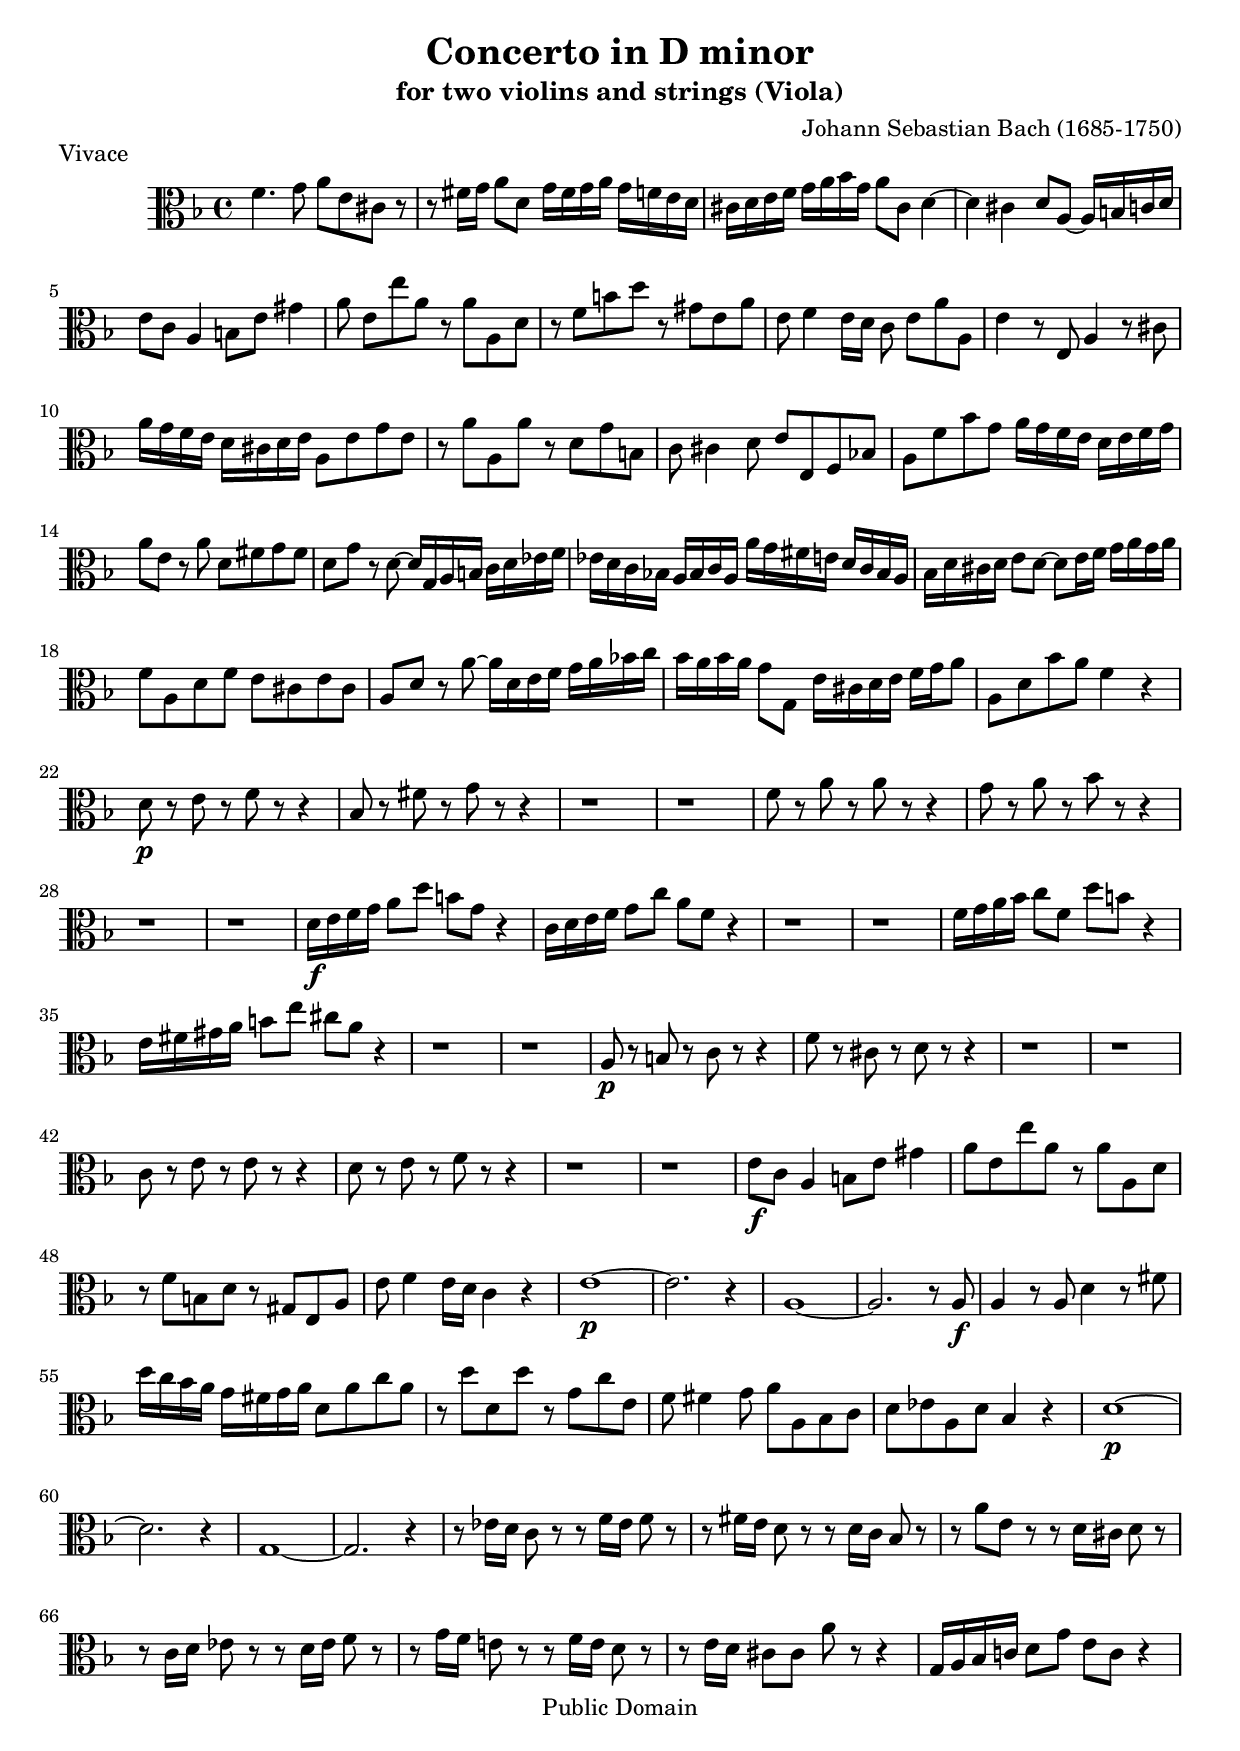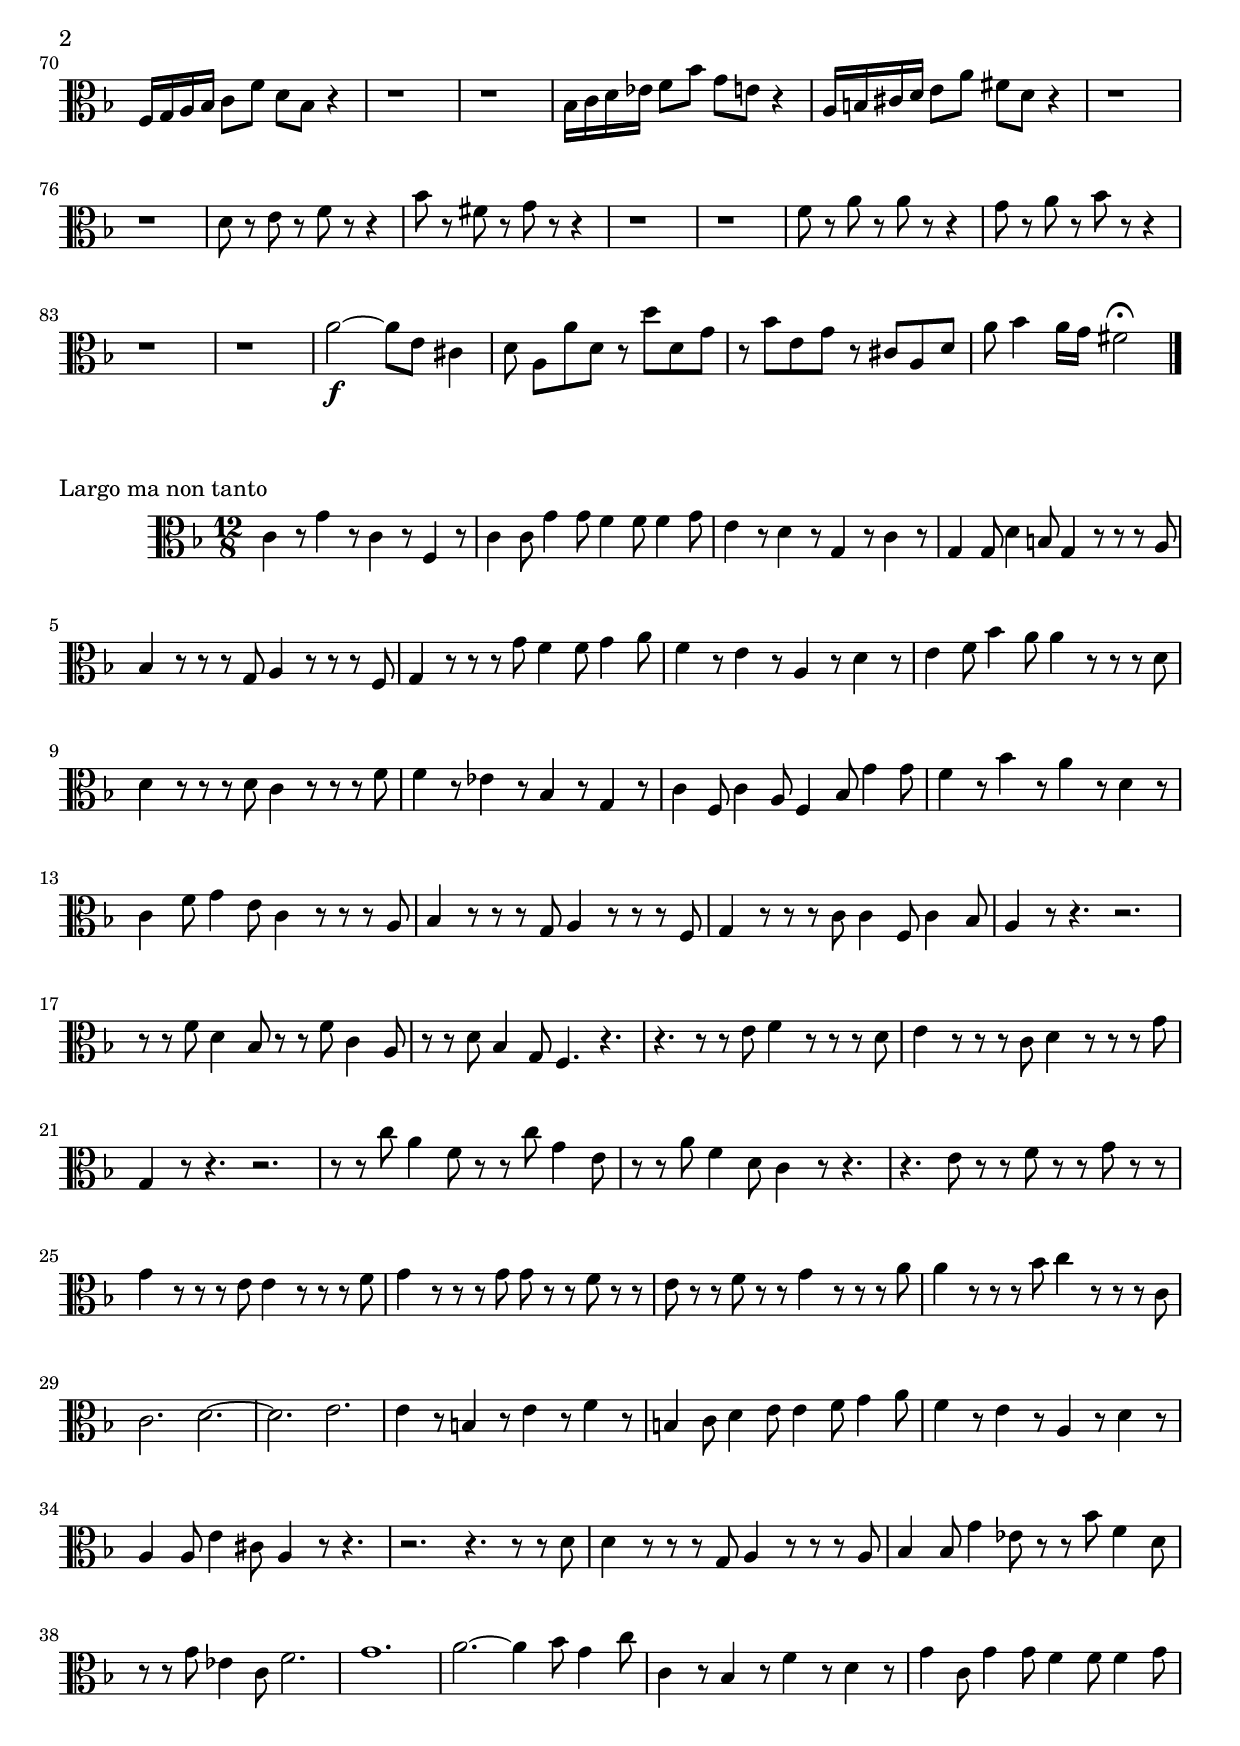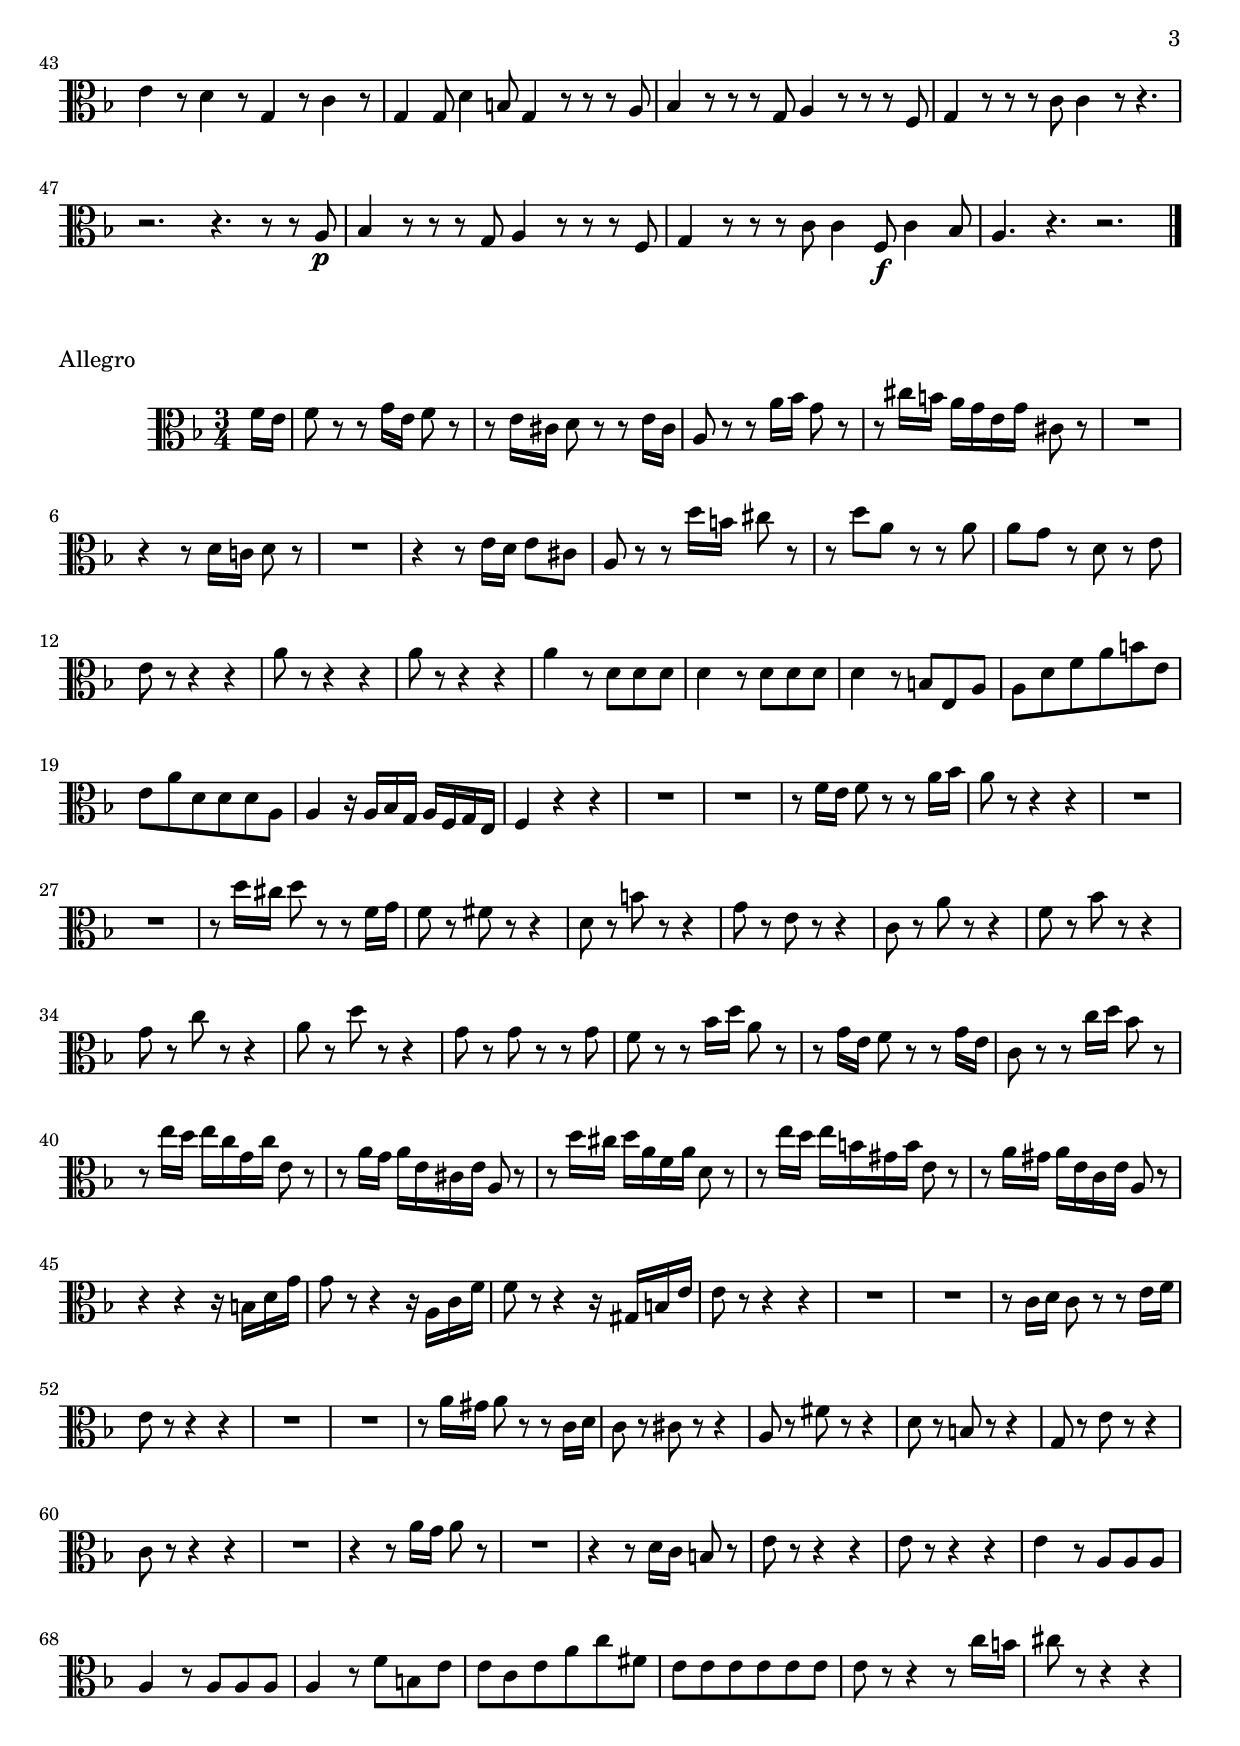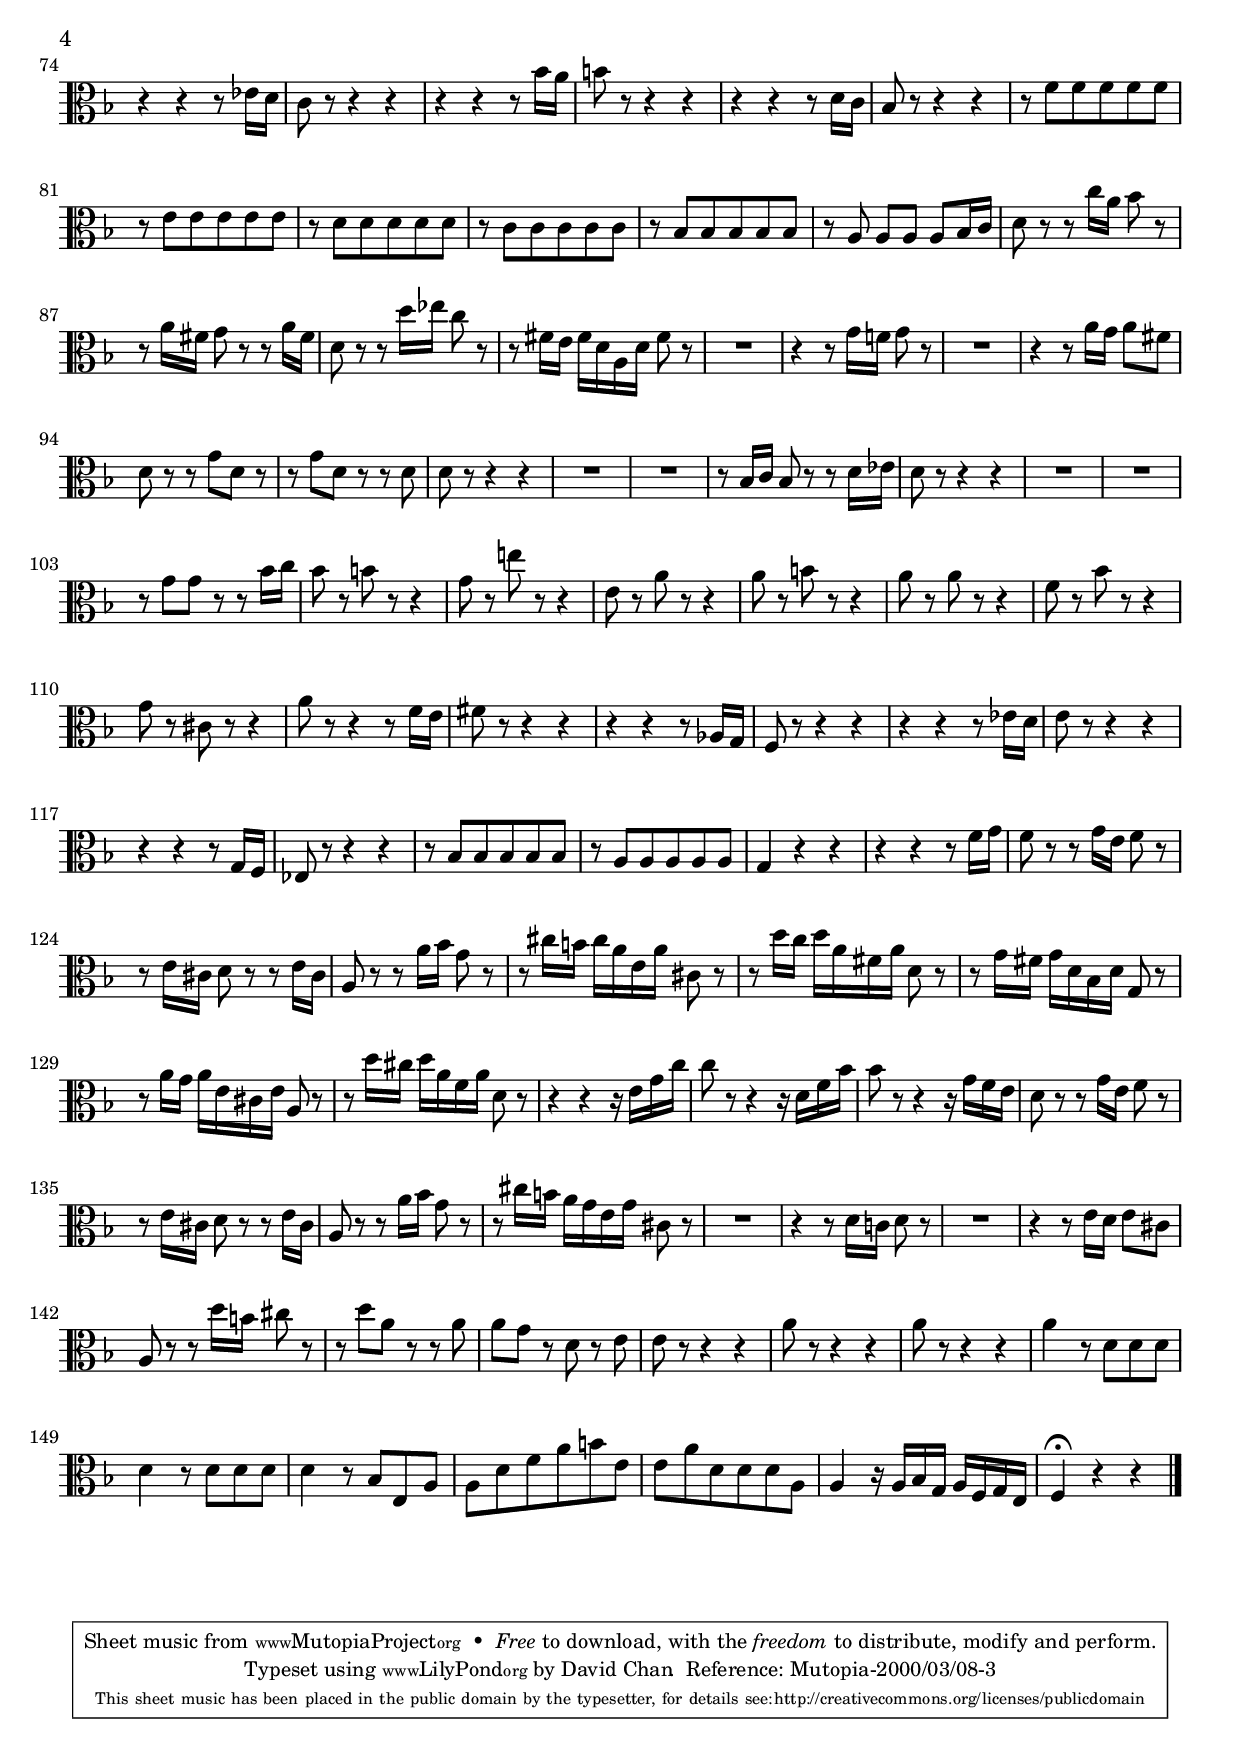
% This file creates the part for viola.

% The edition from which this was typed has orchestral accompaniment.
% I don't know if there's a piano arrangement which is out of copyright.

\header {
    \include "header.ly"
    subtitle =	"for two violins and strings (Viola)"
    % Want "Viola" to appear in subtitle
    filename = "viola.ly"
}

\version "2.14.0"
%Viola, 1st movement

violaB =  \relative c' {
    f4. g8 a e cis r |
    r fis16 g a8 d, g16 fis g a g f e d |
    cis d e f g a bes g a8 cis, d4 ~ |
    d cis d8 a ~ a16 b c d |
    e8 c a4 b8 e gis4 |
    a8  e[ e' a,] r a a, d |
    r f b d r gis, e a |
    e f4 e16 d c8  e[ a a,] |
    e'4 r8 e, a4 r8 cis |
    a'16 g f e d cis d e a,8 e' g e |
    r a a, a' r d, g b, |
    c cis4 d8 e e, f bes! |
    a f' bes g a16 g f e d e f g |
    a8 e r a d, fis g fis |
    d g r d ~ d16 g, a b c d es f |
    es d c bes! a bes c a a' g fis e d c bes a |
    bes d cis d e8 d ~ d e16 f g a g a |
    f8 a, d f e cis e cis |
    a d r a' ~ a16 d, e f g a bes! c |
    bes a bes a g8 g, e'16 cis d e f g a8 |
    a, d bes' a f4 r |
    
    d8\p r e r f r r4 |
    bes,8 r fis' r g r r4 |
    r1 |
    r |
    f8 r a r a r r4 |
    g8 r a r bes r r4 |
    r1 |
    r |
    d,16\f e f g a8 d b g r4 |
    c,16 d e f g8 c a f r4 |
    r1 |
    r |
    f16 g a bes c8 f, d' b r4 |
    e,16 fis gis a b8 e cis a r4 |
    r1 |
    r |
    a,8\p r b r c r r4 |
    f8 r cis r d r r4 |
    r1 |
    r |
    c8 r e r e r r4 |
    d8 r e r f r r4 |
    r1 |
    r |

    e8\f c a4 b8 e gis4 |
    a8 e e' a, r a a, d |
    r f b, d r gis, e a |
    e' f4 e16 d c4 r |
    e1\p ~ |
    e2. r4 |
    a,1 ~ |
    a2. r8 a\f |
    a4 r8 a d4 r8 fis |
    d'16 c bes a g fis g a d,8 a' c a |
    r d d, d' r g, c e, |
    f fis4 g8 a a, bes c |
    d es a, d bes4 r |
    d1\p ~ |
    d2. r4 |
    g,1 ~ |
    g2. r4 |
    r8 es'16 d c8 r r f16 es f8 r |
    r fis16 e d8 r r d16 c bes8 r |
    r a'8 e r r d16 cis d8 r |
    r c16 d es8 r r d16 es f8 r |
    r g16 f e!8 r r f16 e d8 r |
    r e16 d cis8 cis a' r r4 |
    g,16 a bes c! d8 g e c r4 |
    f,16 g a bes c8 f d bes r4 |
    r1 |
    r |
    bes16 c d es f8 bes g e! r4 |
    a,16 b cis d e8 a fis d r4 |
    r1 |
    r |
    d8 r e r f r r4 |
    bes8 r fis r g r r4 |
    r1 |
    r |
    f8 r a r a r r4 |
    g8 r a r bes r r4 |
    r1 |
    r |
    a2\f ~ a8 e cis4 |
    d8  a[ a' d,] r d' d, g |
    r bes e, g r cis, a d |
    a' bes4 a16 g fis2^\fermata |
    \bar "|."
}


\version "2.14.0"
%Viola, 2nd movement

violaC =  \relative c' {
    c4 r8 g'4 r8 c,4 r8 f,4 r8 |
    c'4 c8 g'4 g8 f4 f8 f4 g8 |
    e4 r8 d4 r8 g,4 r8 c4 r8 |
    g4 g8 d'4 b8 g4 r8 r r a |
    bes4 r8 r r g8 a4 r8 r r f8 |
    g4 r8 r r g'8 f4 f8 g4 a8 |
    f4 r8 e4 r8 a,4 r8 d4 r8 |
    e4 f8 bes4 a8 a4 r8 r r d, |
    d4 r8 r r d8 c4 r8 r r f8 |
    f4 r8 es4 r8 bes4 r8 g4 r8 |
    c4 f,8 c'4 a8 f4 bes8 g'4 g8 |
    f4 r8 bes4 r8 a4 r8 d,4 r8 |
    c4 f8 g4 e8 c4 r8 r r a |
    bes4 r8 r r g a4 r8 r r f |
    g4 r8 r r c c4 f,8 c'4 bes8 |
    a4 r8 r4. r2. |
    r8 r f' d4 bes8 r r f' c4 a8 |
    r r d bes4 g8 f4. r4. |
    r4. r8 r e' f4 r8 r r d |
    e4 r8 r r c d4 r8 r r g |
    g,4 r8 r4. r2. |
    r8 r c' a4 f8 r r c' g4 e8 |
    r r a f4 d8 c4 r8 r4. |
    r4. e8 r r f r r g r r |
    g4 r8 r r e e4 r8 r r f |
    g4 r8 r r g g r r f r r |
    e r r f r r g4 r8 r r a |
    a4 r8 r r bes c4 r8 r r c,8 |
    c2. d ~ |
    d e2. |
    e4 r8 b4 r8 e4 r8 f4 r8 |
    b,4 c8 d4 e8 e4 f8 g4 a8 |
    f4 r8 e4 r8 a,4 r8 d4 r8 |
    a4 a8 e'4 cis8 a4 r8 r4. |
    r2. r4. r8 r d |
    d4 r8 r r g, a4 r8 r r a |
    bes4 bes8 g'4 es8 r r bes' f4 d8 |
    r r g es4 c8 f2. |
    g1. |
    a2. ~ a4 bes8 g4 c8 |
    c,4 r8 bes4 r8 f'4 r8 d4 r8 |
    g4 c,8 g'4 g8 f4 f8 f4 g8 |
    e4 r8 d4 r8 g,4 r8 c4 r8 |
    g4 g8 d'4 b8 g4 r8 r r a |
    bes4 r8 r r g a4 r8 r r f |
    g4 r8 r r c c4 r8 r4. |
    r2. r4. r8 r a\p |
    bes4 r8 r r g a4 r8 r r f |
    g4 r8 r r c c4 f,8\f c'4 bes8 |
    a4. r4. r2. |
    \bar "|."
}

\version "2.14.0"
%Viola, 3rd movement

violaD =  \relative c' {
    \partial 8
    
    f16 e |
    f8 r r g16 e f8 r |
    r e16 cis d8 r r e16 cis |
    a8 r r a'16 bes g8 r |
    r cis16 b a g e g cis,8 r |
    R2. |
    r4 r8 d16 c! d8 r |
    R2. |
    r4 r8 e16 d e8 cis! |
    a r r d'16 b cis8 r |
    r d a r r a |
    a g r d r e |
    e8 r r4 r |
    a8 r r4 r |
    a8 r r4 r |
    a4 r8 d, d d |
    d4 r8 d d d |
    d4 r8 b e, a |
     a[ d f a b e,] |
     e[ a d, d d a] |
    a4 r16 a bes g a f g e |
    
    f4 r r |
    R2. |
    R |
    r8 f'16 e f8 r r a16 bes |
    a8 r r4 r |
    R2. |
    R |
    r8 d16 cis d8 r r f,16 g |
    f8 r fis r r4 |
    d8 r b' r r4 |
    g8 r e r r4 |
    c8 r a' r r4 |
    f8 r bes r r4 |
    g8 r c r r4 |
    a8 r d r r4 |
    g,8 r g r r g |
    f r r bes16 d a8 r |
    r g16 e f8 r r g16 e |
    c8 r r c'16 d bes8 r |
    r e16 d e c g c e,8 r |
    r a16 g a e cis e a,8 r |
    r d'16 cis d a f a d,8 r |
    r e'16 d e b gis b e,8 r |
    r a16 gis a e c e a,8 r |
    r4 r r16 b d g |
    g8 r r4 r16 a, c f |
    f8 r r4 r16 gis, b e |
    e8 r r4 r |
    R2. |
    R |
    r8 c16 d c8 r r e16 f |
    e8 r r4 r |
    R2. |
    R |
    r8 a16 gis a8 r r c,16 d |
    c8 r cis r r4 |
    a8 r fis' r r4 |
    d8 r b r r4 |
    g8 r e' r r4 |
    c8 r r4 r |
    R2. |
    r4 r8 a'16 g a8 r |
    R2. |
    r4 r8 d,16 c b8 r |
    e8 r r4 r |
    e8 r r4 r |
    e4 r8 a, a a |
    a4 r8 a a a |
    a4 r8 f' b, e |
     e[ c e a c fis,] |
     e[ e e e e e] |
    e r r4 r8 c'16 b |
    cis8 r r4 r |
    r r r8 es,!16 d |
    c8 r r4 r |
    r r r8 bes'16 a |
    b8 r r4 r |
    r r r8 d,16 c |
    bes8 r r4 r |
    r8  f'[ f f f f] |
    r  e[ e e e e] |
    r  d[ d d d d] |
    r  c[ c c c c] |
    r  bes[ bes bes bes bes] |
    r a a a a bes16 c |
    d8 r r c'16 a bes8 r |
    r a16 fis g8 r r a16 fis |
    d8 r r d'16 es c8 r |
    r fis,16 e fis d a d fis8 r |
    R2. |
    r4 r8 g16 f! g8 r |
    R2. |
    r4 r8 a16 g a8 fis |
    d8 r r g d r |
    r g d r r d |
    d r r4 r4 |
    R2. |
    R |
    r8 bes16 c bes8 r r d16 es |
    d8 r r4 r |
    R2. |
    R |
    r8 g g r r bes16 c |
    bes8 r b r r4 |
    g8 r e'! r r4 |
    e,8 r a r r4 |
    a8 r b r r4 |
    a8 r a r r4 |
    f8 r bes r r4 |
    g8 r cis, r r4 |
    a'8 r r4 r8 f16 e |
    fis8 r r4 r |
    r r r8 as,16 g |
    f8 r r4 r |
    r r r8 es'16 d |
    e8 r r4 r |
    r r r8 g,16 f |
    es8 r r4 r |
    r8  bes'[ bes bes bes bes] |
    r  a[ a a a a] |
    g4 r r |
    r r r8 f'16 g |
    f8 r r g16 e f8 r |
    r e16 cis d8 r r e16 cis |
    a8 r r a'16 bes g8 r |
    r cis16 b cis a e a cis,8 r |
    r d'16 c d a fis a d,8 r |
    r g16 fis g d bes d g,8 r |
    r a'16 g a e cis e a,8 r |
    r d'16 cis d a f a d,8 r |
    r4 r r16 e g c |
    c8 r r4 r16 d, f bes |
    bes8 r r4 r16 g f e |
    d8 r r g16 e f8 r |
    r e16 cis d8 r r e16 cis |
    a8 r r a'16 bes g8 r |
    r cis16 b a g e g cis,8 r |
    R2. |
    r4 r8 d16 c! d8 r |
    R2. |
    r4 r8 e16 d e8 cis |
    a r r d'16 b cis8 r |
    r d a r r a |
    a g r d r e |
    e8 r r4 r |
    a8 r r4 r |
    a8 r r4 r |
    a4 r8 d, d d |
    d4 r8 d d d |
    d4 r8 bes e, a |
     a[ d f a b e,] |
     e[ a d, d d a] |
    a4 r16 a16 bes g a f g e |
    f4^\fermata r4 r |

    \bar "|."
}



\version "2.14.0"

% 1st movement
\score {
     \context Voice = Viola {
        \set Staff.midiInstrument = "viola"
        \key d \minor
        \time 4/4
	\clef "alto"
        \violaB
    }
    \header {
	piece = "Vivace"
        opus = ""
    }
    \layout {}
    \midi {
      \context {
        \Score
        tempoWholesPerMinute = #(ly:make-moment 100 4)
      }
    }
}

% 2nd movement
\score {
     \context Voice = Viola {
        \set Staff.midiInstrument = "viola"
        \key f \major
        \time 12/8
	\clef "alto"
        \violaC
    }
    \header {
	piece = "Largo ma non tanto"
        opus = ""
    }
    \layout {}
    \midi {
      \context {
        \Score
        tempoWholesPerMinute = #(ly:make-moment 48 4)
      }
    }
}


% 3rd movement
\score {
     \context Voice = Viola {
        \set Staff.midiInstrument = "viola"
        \key d \minor
        \time 3/4
	\clef "alto"
        \violaD
    }
    \header {
	piece = "Allegro" opus = ""
    }
    \layout {}
    \midi {
      \context {
        \Score
        tempoWholesPerMinute = #(ly:make-moment 110 4)
      }
    }
}
